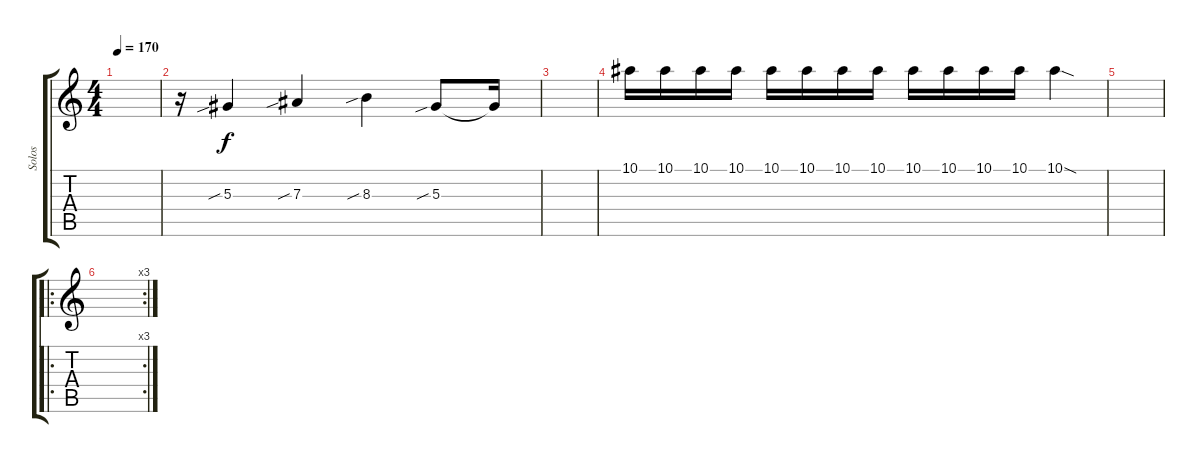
\track ("Solos" "Solos") {instrument overdrivenguitar}
\staff {score tabs}
\tuning (C4 G3 Eb3 Bb2 F2 C2) {hide}
\ts (4 4)
\tempo 170
\clef g2
\ks c
|
r.16 5.3{sib}.4 7.3{sib}.4 8.3{sib}.4 5.3{sib}.8 5.3{t}.16 |
|
10.1.16 10.1.16 10.1.16 10.1.16 10.1.16 10.1.16 10.1.16 10.1.16 10.1.16 10.1.16 10.1.16 10.1.16 10.1{sod}.4 |
|
\ro
\rc 3
